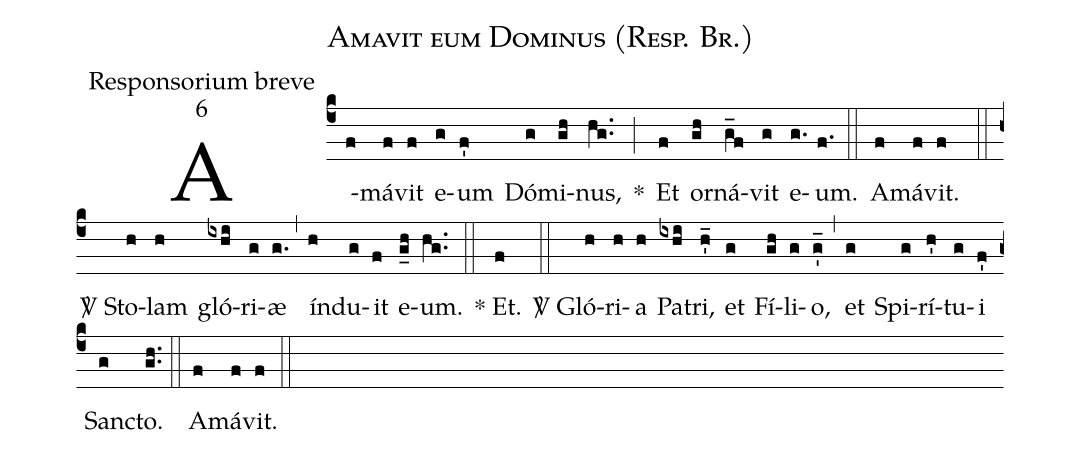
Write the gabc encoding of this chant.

name:Amavit eum Dominus (Resp. Br.);
office-part:Responsorium breve;
mode:6;
%%
(c4) A(f)má(f)vit(f) e(g)um(f') Dó(g)mi(gh)nus,(hg..) *(;) Et(f) or(gh)ná(g_f)vit(g) e(g.)um.(f.) (::)

A(f)má(f)vit.(f) (::)

<sp>V/</sp> Sto(h)lam(h) gló(ixhi)ri(g)æ(g.) (,) ín(h)du(g)it(f) e(g_h)um.(hg..) (::)

* Et.(f) (::)

<sp>V/</sp> Gló(h)ri(h)a(h) Pa(ixhi)tri,(h'_) et(g) Fí(gh)li(g)o,(g'_) (,) et(g) Spi(g)rí(h')tu(g)i(f') San(g)cto.(gh..) (::)

A(f)má(f)vit.(f) (::)
